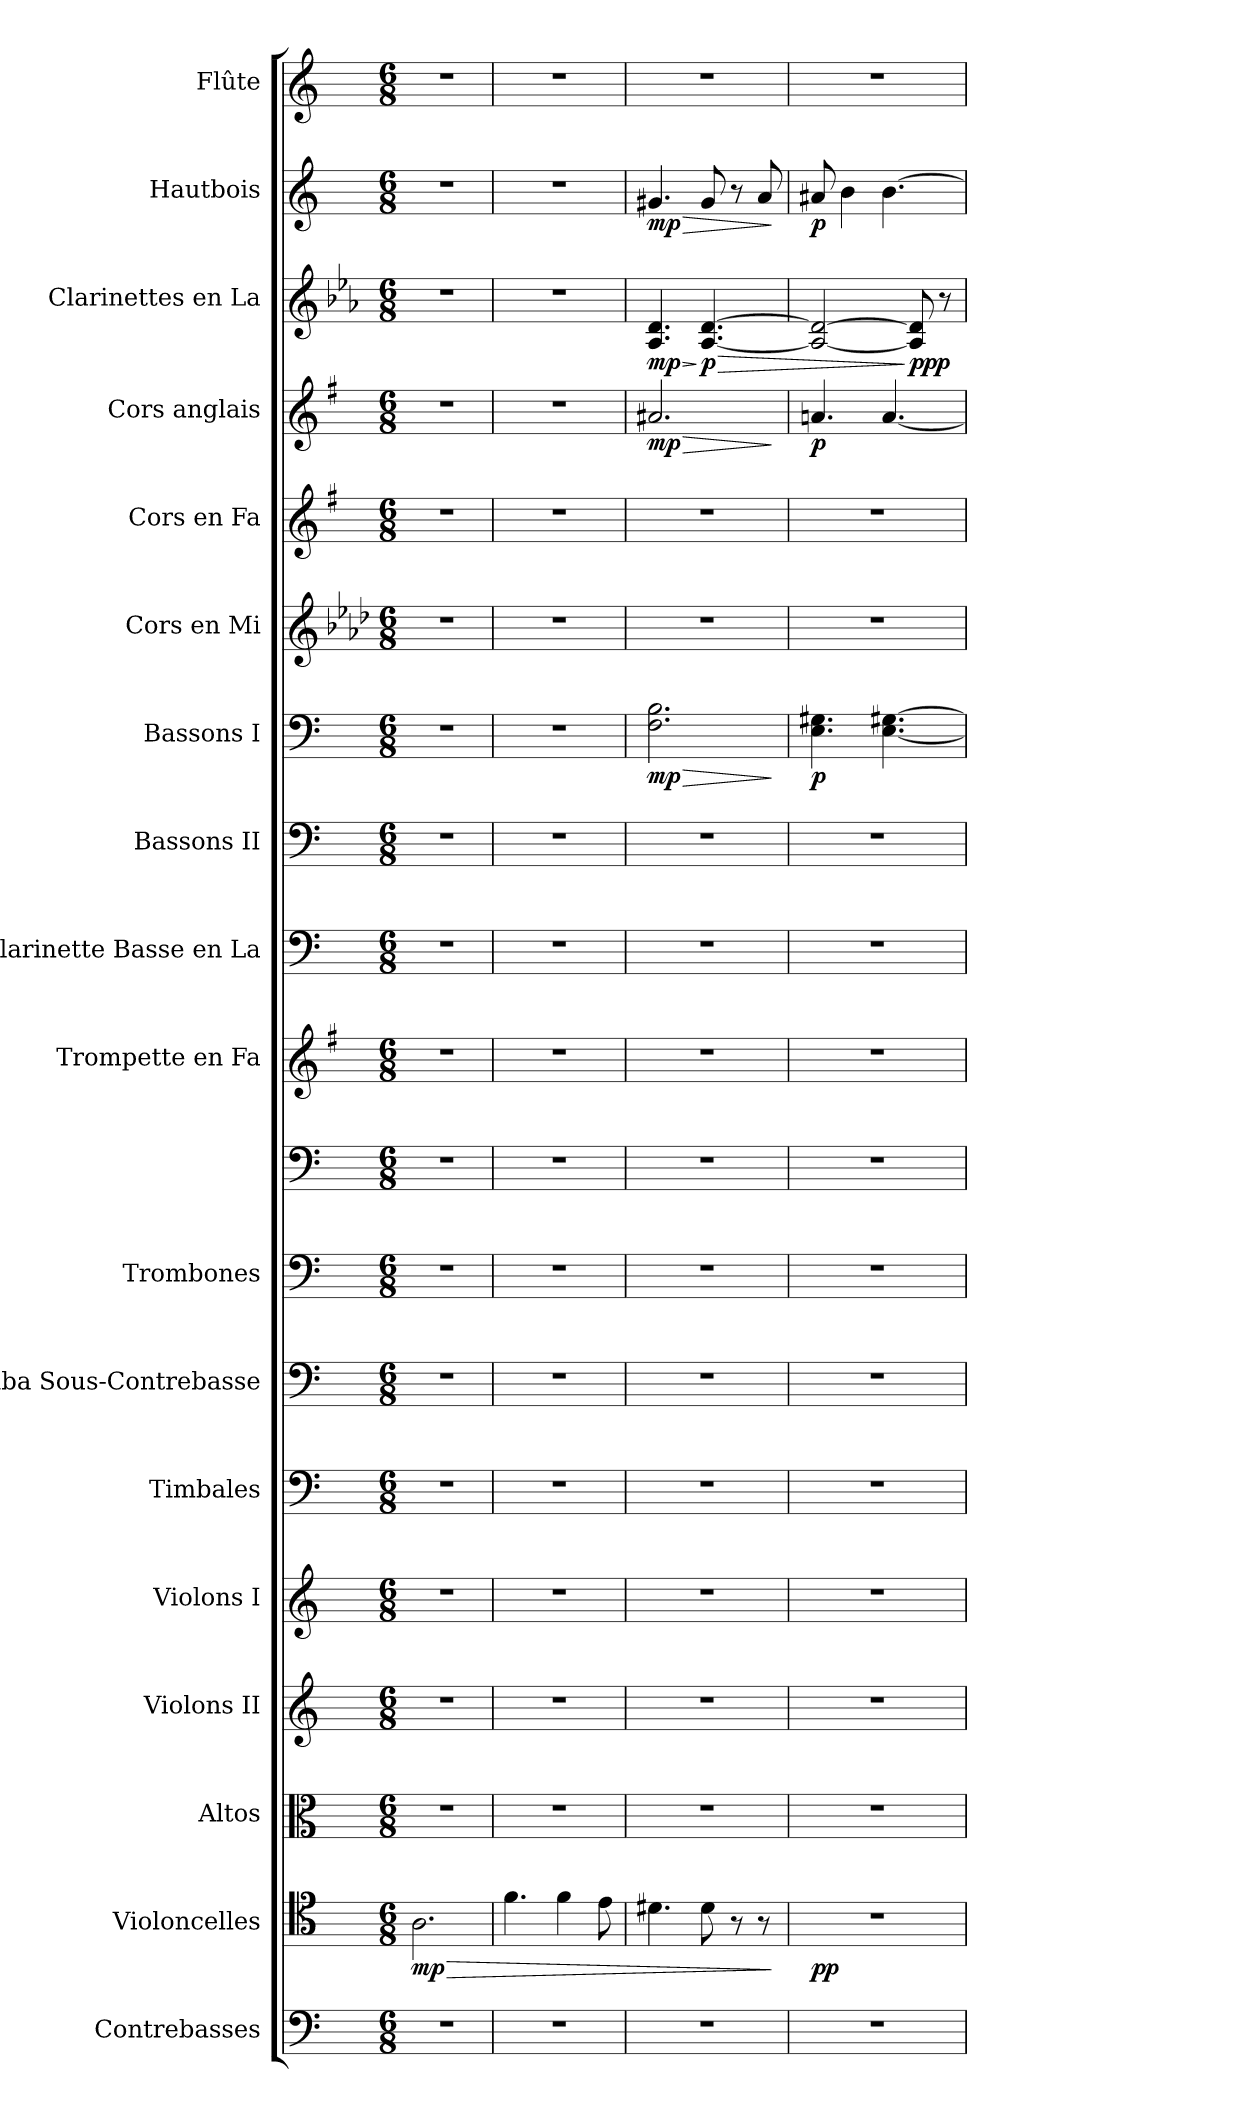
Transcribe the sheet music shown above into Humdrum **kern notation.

**kern	**kern	**dynam	**kern	**kern	**kern	**kern	**kern	**kern	**kern	**kern	**kern	**kern	**kern	**dynam	**kern	**kern	**kern	**dynam	**kern	**dynam	**kern	**dynam	**kern
*part18	*part17	*part17	*part16	*part15	*part14	*part13	*part12	*part11	*part11	*part10	*part9	*part8	*part7	*part7	*part6	*part5	*part4	*part4	*part3	*part3	*part2	*part2	*part1
*staff19	*staff18	*staff18	*staff17	*staff16	*staff15	*staff14	*staff13	*staff12	*staff11	*staff10	*staff9	*staff8	*staff7	*staff7	*staff6	*staff5	*staff4	*staff4	*staff3	*staff3	*staff2	*staff2	*staff1
*I"Contrebasses	*I"Violoncelles	*	*I"Altos	*I"Violons II	*I"Violons I	*I"Timbales	*I"Tuba Sous-Contrebasse	*I"Trombones	*	*I"Trompette en Fa	*I"Clarinette Basse en La	*I"Bassons II	*I"Bassons I	*	*I"Cors en Mi	*I"Cors en Fa	*I"Cors anglais	*	*I"Clarinettes en La	*	*I"Hautbois	*	*I"Flûte
*I'Cbs.	*I'Vlcs	*	*I'Alt.	*I'Vlns. II	*I'Vlns. I	*I'Timb.	*I'Tu. SCb.	*I'Tbn.	*	*I'Tromp. Fa	*I'Clar. B. La	*I'Bsn. II	*I'Bsn. I	*	*I'Cors Mi	*I'Cors Fa	*I'C. A.	*	*I'Clar. La	*	*I'Htbs.	*	*I'Fl.
*clefF4	*clefC4	*	*clefC3	*clefG2	*clefG2	*clefF4	*clefF4	*clefF4	*clefF4	*clefG2	*clefF4	*clefF4	*clefF4	*	*clefG2	*clefG2	*clefG2	*	*clefG2	*	*clefG2	*	*clefG2
*ITrd7c12	*	*	*	*	*	*	*	*	*	*ITrd-3c-5	*ITrd9c15	*	*	*	*ITrd5c8	*ITrd4c7	*ITrd4c7	*	*ITrd2c3	*	*	*	*
*k[]	*k[]	*	*k[]	*k[]	*k[]	*k[]	*k[]	*k[]	*k[]	*k[]	*k[]	*k[]	*k[]	*	*k[]	*k[]	*k[]	*	*k[]	*	*k[]	*	*k[]
*M6/8	*M6/8	*	*M6/8	*M6/8	*M6/8	*M6/8	*M6/8	*M6/8	*M6/8	*M6/8	*M6/8	*M6/8	*M6/8	*	*M6/8	*M6/8	*M6/8	*	*M6/8	*	*M6/8	*	*M6/8
*MM50	*MM50	*	*MM50	*MM50	*MM50	*MM50	*MM50	*MM50	*MM50	*MM50	*MM50	*MM50	*MM50	*	*MM50	*MM50	*MM50	*	*MM50	*	*MM50	*	*MM50
=1	=1	=1	=1	=1	=1	=1	=1	=1	=1	=1	=1	=1	=1	=1	=1	=1	=1	=1	=1	=1	=1	=1	=1
!	!	!LO:HP:b	!	!	!	!	!	!	!	!	!	!	!	!	!	!	!	!	!	!	!	!	!
!	!	!LO:DY:n=1:b	!	!	!	!	!	!	!	!	!	!	!	!	!	!	!	!	!	!	!	!	!
2.r	2.A\	> mp	2.r	2.r	2.r	2.r	2.r	2.r	2.r	2.r	2.r	2.r	2.r	.	2.r	2.r	2.r	.	2.r	.	2.r	.	2.r
=2	=2	=2	=2	=2	=2	=2	=2	=2	=2	=2	=2	=2	=2	=2	=2	=2	=2	=2	=2	=2	=2	=2	=2
2.r	4.f\	.	2.r	2.r	2.r	2.r	2.r	2.r	2.r	2.r	2.r	2.r	2.r	.	2.r	2.r	2.r	.	2.r	.	2.r	.	2.r
.	4f\	.	.	.	.	.	.	.	.	.	.	.	.	.	.	.	.	.	.	.	.	.	.
.	8e\	.	.	.	.	.	.	.	.	.	.	.	.	.	.	.	.	.	.	.	.	.	.
=3	=3	=3	=3	=3	=3	=3	=3	=3	=3	=3	=3	=3	=3	=3	=3	=3	=3	=3	=3	=3	=3	=3	=3
!	!	!	!	!	!	!	!	!	!	!	!	!	!	!LO:HP:b	!	!	!	!LO:HP:b	!	!LO:HP:b	!	!LO:HP:b	!
!	!	!	!	!	!	!	!	!	!	!	!	!	!	!LO:DY:n=1:b	!	!	!	!LO:DY:n=1:b	!	!LO:DY:n=1:b	!	!LO:DY:n=1:b	!
2.r	4.d#X\	.	2.r	2.r	2.r	2.r	2.r	2.r	2.r	2.r	2.r	2.r	2.F\ 2.B\	> mp	2.r	2.r	2.d#X/	> mp	4.F/ 4.B/	> mp	4.g#X/	> mp	2.r
!	!	!	!	!	!	!	!	!	!	!	!	!	!	!	!	!	!	!	!	!LO:HP:n=1:b	!	!	!
!	!	!	!	!	!	!	!	!	!	!	!	!	!	!	!	!	!	!	!	!LO:DY:n=2:b	!	!	!
.	8d#\	.	.	.	.	.	.	.	.	.	.	.	.	.	.	.	.	.	[4.F/ [4.B/	] > p	8g#/	.	.
.	8r	.	.	.	.	.	.	.	.	.	.	.	.	.	.	.	.	.	.	.	8r	.	.
.	8r	.	.	.	.	.	.	.	.	.	.	.	.	.	.	.	.	.	.	.	8a/	.	.
.	.	]	.	.	.	.	.	.	.	.	.	.	.	]	.	.	.	]	.	.	.	]	.
=4	=4	=4	=4	=4	=4	=4	=4	=4	=4	=4	=4	=4	=4	=4	=4	=4	=4	=4	=4	=4	=4	=4	=4
!	!	!LO:DY:b	!	!	!	!	!	!	!	!	!	!	!	!LO:DY:b	!	!	!	!LO:DY:b	!	!	!	!LO:DY:b	!
2.r	2.r	pp	2.r	2.r	2.r	2.r	2.r	2.r	2.r	2.r	2.r	2.r	4.E\ 4.G#X\	p	2.r	2.r	4.dn/	p	2F/_ 2B/_	.	8a#X/	p	2.r
.	.	.	.	.	.	.	.	.	.	.	.	.	.	.	.	.	.	.	.	.	4b\	.	.
.	.	.	.	.	.	.	.	.	.	.	.	.	[4.E\ [4.G#X\	.	.	.	[4.d/	.	.	.	[4.b\	.	.
!	!	!	!	!	!	!	!	!	!	!	!	!	!	!	!	!	!	!	!	!LO:DY:n=1:b	!	!	!
.	.	.	.	.	.	.	.	.	.	.	.	.	.	.	.	.	.	.	8F/] 8B/]	] ppp	.	.	.
.	.	.	.	.	.	.	.	.	.	.	.	.	.	.	.	.	.	.	8r	.	.	.	.
=	=	=	=	=	=	=	=	=	=	=	=	=	=	=	=	=	=	=	=	=	=	=	=
*-	*-	*-	*-	*-	*-	*-	*-	*-	*-	*-	*-	*-	*-	*-	*-	*-	*-	*-	*-	*-	*-	*-	*-
